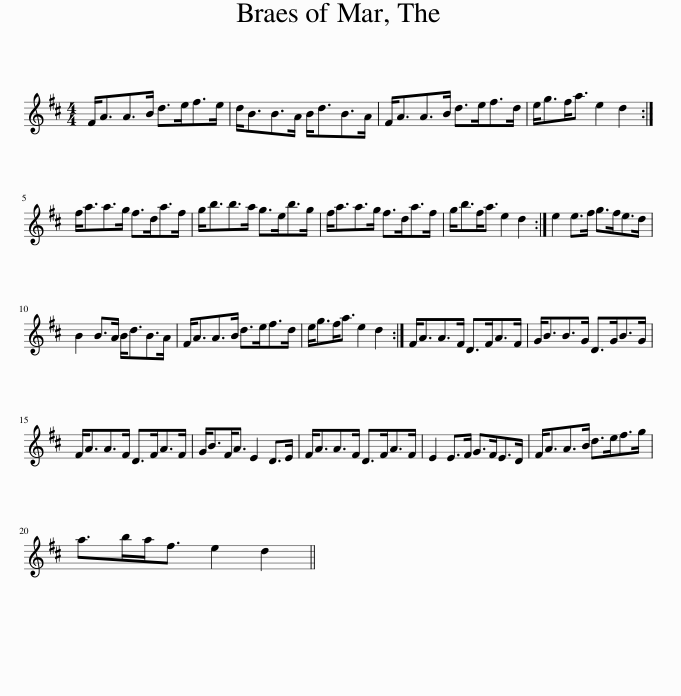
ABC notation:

X:1
L:1/8
M:4/4
I:linebreak $
K:D
V:1 treble
V:1
 F<AA>B d>ef>e | d<BB>A B<dB>A | F<AA>B d>ef>d | e<gf<a e2 d2 :|$ f<aa>g f>da>f | %5
 g<bb>a g>eb>g | f<aa>g f>da>f | g<bf<a e2 d2 :| e2 e>f g>fe>d |$ B2 B>A B<dB>A | %10
 F<AA>B d>ef>d | e<gf<a e2 d2 :| F<AA>F D>FA>F | G<BB>G D>GB>G |$ F<AA>F D>FA>F | %15
 G<BF<A E2 D>E | F<AA>F D>FA>F | E2 E>F G>FE>D | F<AA>B d>ef>g |$ a>ba<f e2 d2 || %20
